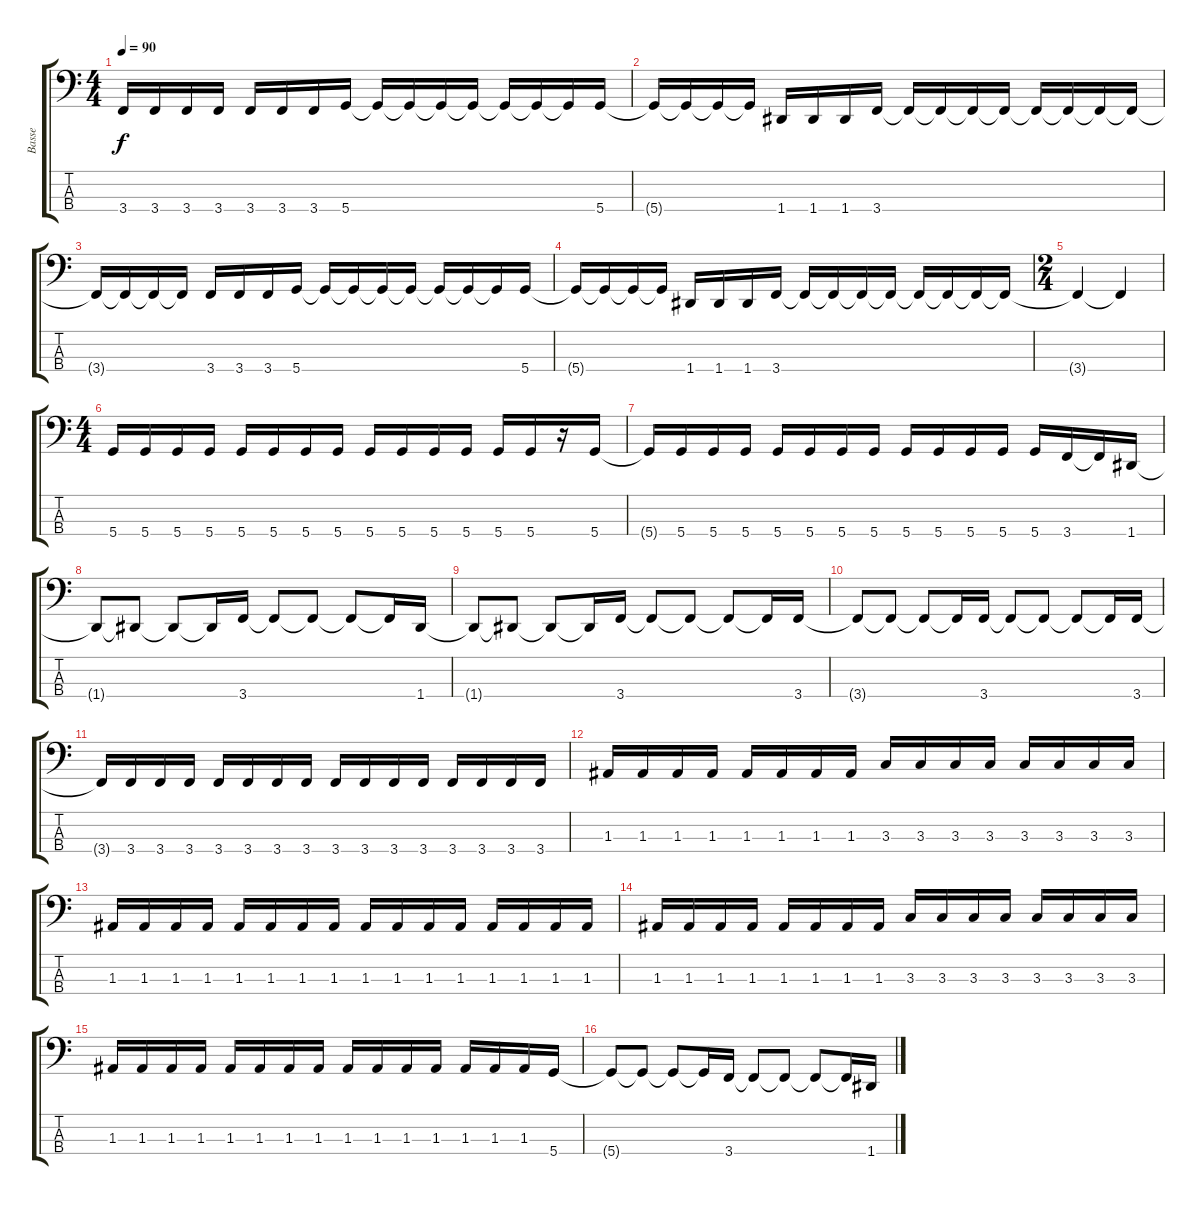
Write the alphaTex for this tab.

\track ("Basse" "Basse") {instrument electricbassfinger}
\staff {score tabs}
\tuning (G2 D2 A1 D1) {hide}
\ts (4 4)
\tempo 90
\clef f4
\ks c
3.4.16{dy f} 3.4.16 3.4.16 3.4.16 3.4.16 3.4.16 3.4.16 5.4.16 5.4{t}.16 5.4{t}.16 5.4{t}.16 5.4{t}.16 5.4{t}.16 5.4{t}.16 5.4{t}.16 5.4.16 |
5.4{t}.16 5.4{t}.16 5.4{t}.16 5.4{t}.16 1.4.16 1.4.16 1.4.16 3.4.16 3.4{t}.16 3.4{t}.16 3.4{t}.16 3.4{t}.16 3.4{t}.16 3.4{t}.16 3.4{t}.16 3.4{t}.16 |
3.4{t}.16 3.4{t}.16 3.4{t}.16 3.4{t}.16 3.4.16 3.4.16 3.4.16 5.4.16 5.4{t}.16 5.4{t}.16 5.4{t}.16 5.4{t}.16 5.4{t}.16 5.4{t}.16 5.4{t}.16 5.4.16 |
5.4{t}.16 5.4{t}.16 5.4{t}.16 5.4{t}.16 1.4.16 1.4.16 1.4.16 3.4.16 3.4{t}.16 3.4{t}.16 3.4{t}.16 3.4{t}.16 3.4{t}.16 3.4{t}.16 3.4{t}.16 3.4{t}.16 |
\ts (2 4)
3.4{t}.4 3.4{t}.4 |
\ts (4 4)
\section ("" "")
5.4.16 5.4.16 5.4.16 5.4.16 5.4.16 5.4.16 5.4.16 5.4.16 5.4.16 5.4.16 5.4.16 5.4.16 5.4.16 5.4.16 r.16 5.4.16 |
5.4{t}.16 5.4.16 5.4.16 5.4.16 5.4.16 5.4.16 5.4.16 5.4.16 5.4.16 5.4.16 5.4.16 5.4.16 5.4.16 3.4.16 3.4{t}.16 1.4.16 |
1.4{t}.8 1.4{t}.8 1.4{t}.8 1.4{t}.16 3.4.16 3.4{t}.8 3.4{t}.8 3.4{t}.8 3.4{t}.16 1.4.16 |
1.4{t}.8 1.4{t}.8 1.4{t}.8 1.4{t}.16 3.4.16 3.4{t}.8 3.4{t}.8 3.4{t}.8 3.4{t}.16 3.4.16 |
3.4{t}.8 3.4{t}.8 3.4{t}.8 3.4{t}.16 3.4.16 3.4{t}.8 3.4{t}.8 3.4{t}.8 3.4{t}.16 3.4.16 |
3.4{t}.16 3.4.16 3.4.16 3.4.16 3.4.16 3.4.16 3.4.16 3.4.16 3.4.16 3.4.16 3.4.16 3.4.16 3.4.16 3.4.16 3.4.16 3.4.16 |
\section ("" "")
1.3.16 1.3.16 1.3.16 1.3.16 1.3.16 1.3.16 1.3.16 1.3.16 3.3.16 3.3.16 3.3.16 3.3.16 3.3.16 3.3.16 3.3.16 3.3.16 |
1.3.16 1.3.16 1.3.16 1.3.16 1.3.16 1.3.16 1.3.16 1.3.16 1.3.16 1.3.16 1.3.16 1.3.16 1.3.16 1.3.16 1.3.16 1.3.16 |
1.3.16 1.3.16 1.3.16 1.3.16 1.3.16 1.3.16 1.3.16 1.3.16 3.3.16 3.3.16 3.3.16 3.3.16 3.3.16 3.3.16 3.3.16 3.3.16 |
1.3.16 1.3.16 1.3.16 1.3.16 1.3.16 1.3.16 1.3.16 1.3.16 1.3.16 1.3.16 1.3.16 1.3.16 1.3.16 1.3.16 1.3.16 5.4.16 |
5.4{t}.8 5.4{t}.8 5.4{t}.8 5.4{t}.16 3.4.16 3.4{t}.8 3.4{t}.8 3.4{t}.8 3.4{t}.16 1.4.16
